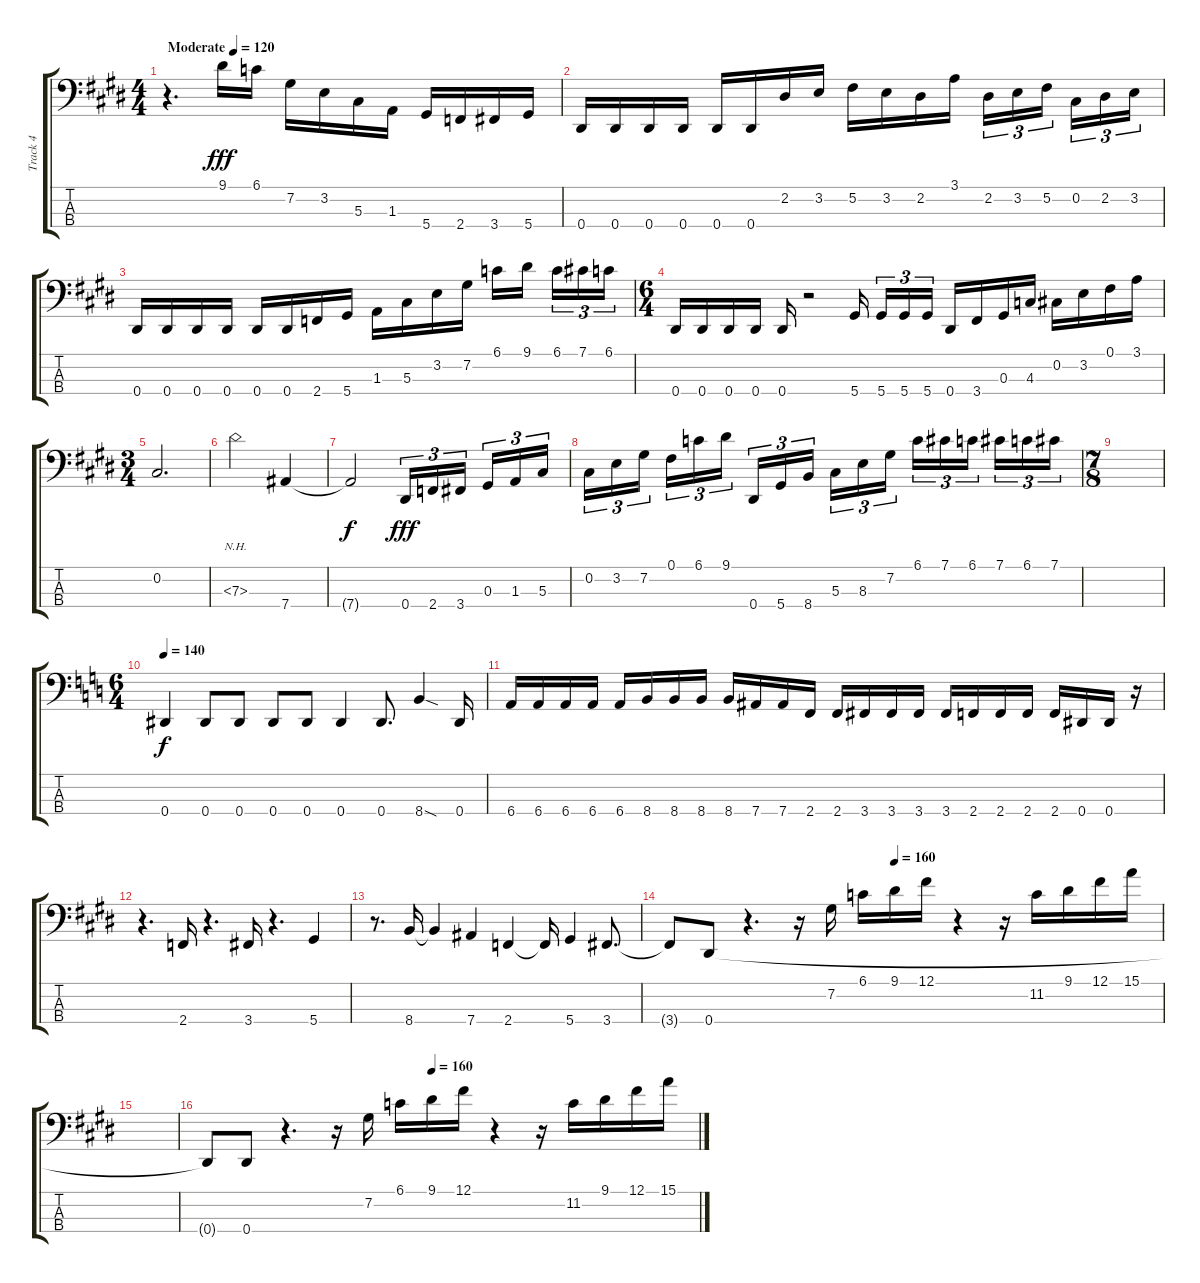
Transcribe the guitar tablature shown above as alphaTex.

\track ("Track 4" "Track 4") {instrument electricbassfinger}
\staff {score tabs}
\tuning (Gb2 Db2 Ab1 Eb1) {hide}
\ts (4 4)
\tempo (120 "Moderate")
\clef f4
\ks e
r.4{d dy fff instrument electricbassfinger} 9.1.16 6.1.16 7.2.16 3.2.16 5.3.16 1.3.16 5.4.16 2.4.16 3.4.16 5.4.16 |
0.4.16 0.4.16 0.4.16 0.4.16 0.4.16 0.4.16 2.2.16 3.2.16 5.2.16 3.2.16 2.2.16 3.1.16 2.2.16{tu (3 2)} 3.2.16{tu (3 2)} 5.2.16{tu (3 2) beam splitsecondary} 0.2.16{tu (3 2)} 2.2.16{tu (3 2)} 3.2.16{tu (3 2)} |
0.4.16 0.4.16 0.4.16 0.4.16 0.4.16 0.4.16 2.4.16 5.4.16 1.3.16 5.3.16 3.2.16 7.2.16 6.1.16 9.1.16{beam splitsecondary} 6.1.16{tu (3 2)} 7.1.16{tu (3 2)} 6.1.16{tu (3 2)} |
\ts (6 4)
0.4.16 0.4.16 0.4.16 0.4.16 0.4.16 r.2 5.4.16{beam splitsecondary} 5.4.16{tu (3 2)} 5.4.16{tu (3 2)} 5.4.16{tu (3 2) beam splitsecondary} 0.4.16 3.4.16 0.3.16 4.3.16 0.2.16 3.2.16 0.1.16 3.1.16 |
\ts (3 4)
0.2.2{d} |
7.3{nh}.2 7.4.4 |
7.4{t}.2{dy f} 0.4.16{tu (3 2) dy fff} 2.4.16{tu (3 2)} 3.4.16{tu (3 2) beam splitsecondary} 0.3.16{tu (3 2)} 1.3.16{tu (3 2)} 5.3.16{tu (3 2)} |
0.2.16{tu (3 2)} 3.2.16{tu (3 2)} 7.2.16{tu (3 2) beam splitsecondary} 0.1.16{tu (3 2)} 6.1.16{tu (3 2)} 9.1.16{tu (3 2)} 0.4.16{tu (3 2)} 5.4.16{tu (3 2)} 8.4.16{tu (3 2) beam splitsecondary} 5.3.16{tu (3 2)} 8.3.16{tu (3 2)} 7.2.16{tu (3 2)} 6.1.16{tu (3 2)} 7.1.16{tu (3 2)} 6.1.16{tu (3 2) beam splitsecondary} 7.1.16{tu (3 2)} 6.1.16{tu (3 2)} 7.1.16{tu (3 2)} |
\ts (7 8)
|
\ts (6 4)
\tempo 140
\ks c
0.4.4{dy f} 0.4.8 0.4.8 0.4.8 0.4.8 0.4.4 0.4.8{d} 8.4{sod}.4 0.4.16 |
6.4.16 6.4.16 6.4.16 6.4.16 6.4.16 8.4.16 8.4.16 8.4.16 8.4.16 7.4.16 7.4.16 2.4.16 2.4.16 3.4.16 3.4.16 3.4.16 3.4.16 2.4.16 2.4.16 2.4.16 2.4.16 0.4.16 0.4.16 r.16 |
\ks e
r.4{d} 2.4.16 r.4{d} 3.4.16 r.4{d} 5.4.4 |
r.8{d} 8.4.16 8.4{t}.4 7.4.4 2.4.4 2.4{t}.16 5.4.4 3.4.8{d} |
\tempo (160 0.4583333333333333)
3.4{t}.8 0.4.8 r.4{d} r.16 7.2.16 6.1.16 9.1.16 12.1.16 r.4 r.16 11.2.16 9.1.16 12.1.16 15.1.16 |
|
\tempo (160 0.4583333333333333)
0.4{t}.8 0.4.8 r.4{d} r.16 7.2.16 6.1.16 9.1.16 12.1.16 r.4 r.16 11.2.16 9.1.16 12.1.16 15.1.16
